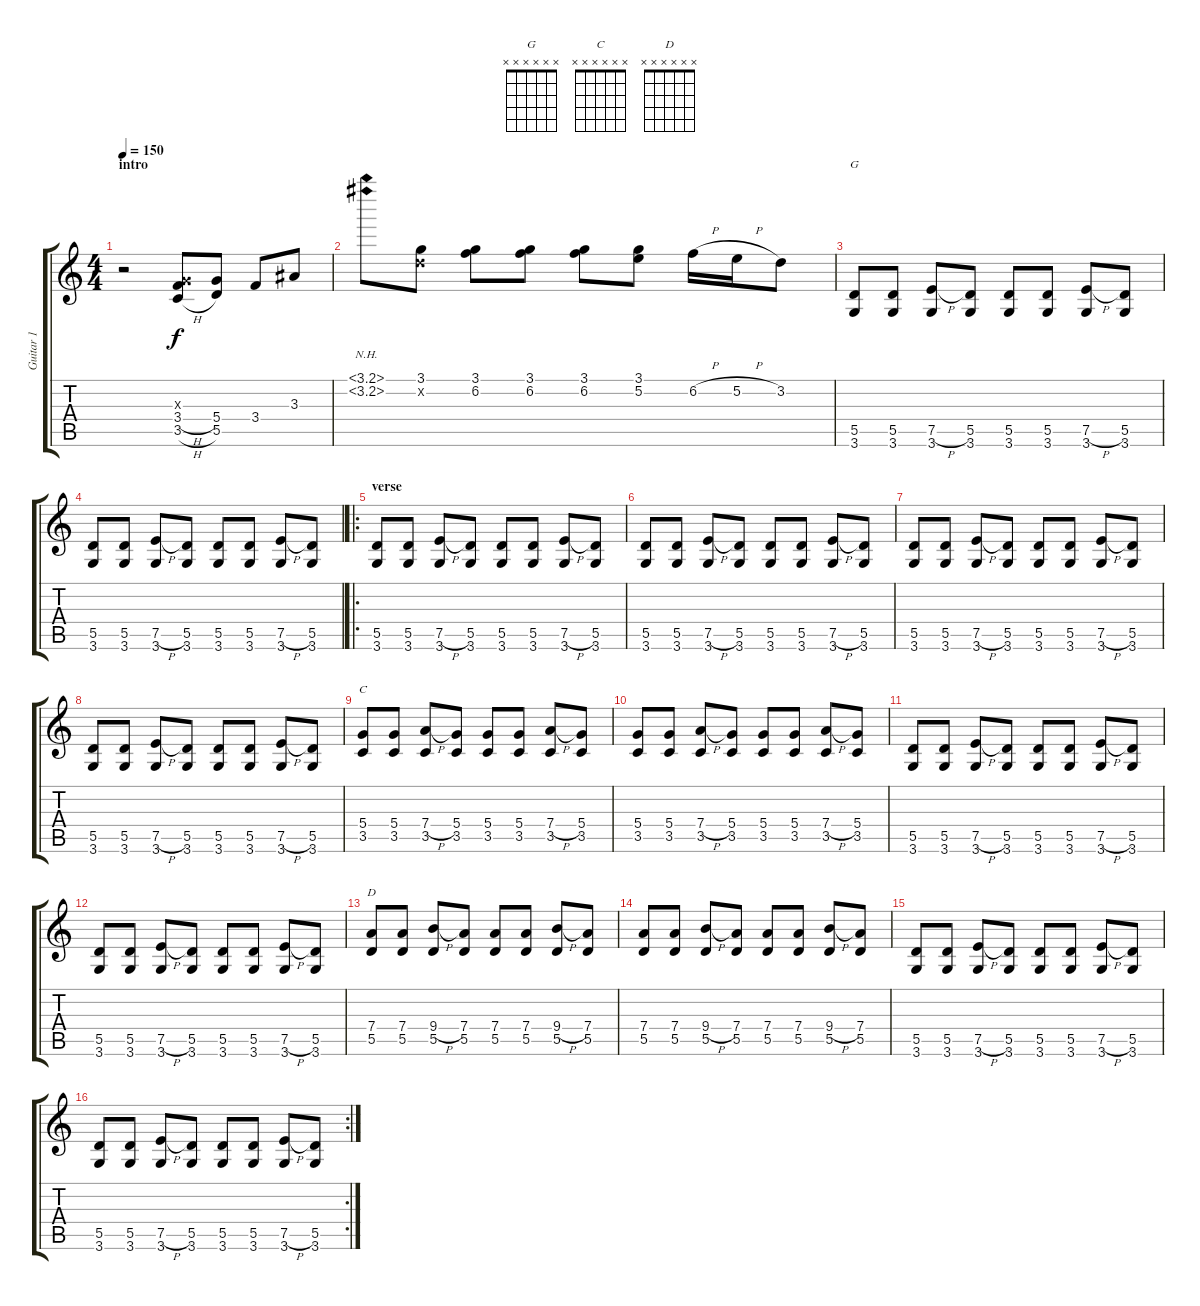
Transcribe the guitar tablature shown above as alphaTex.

\track ("Guitar 1" "Guitar 1") {instrument acousticguitarsteel}
\staff {score tabs}
\tuning (E4 B3 G3 D3 A2 E2) {hide}
\chord ("G" x x x x x x) {firstfret 0}
\chord ("C" x x x x x x) {firstfret 0}
\chord ("D" x x x x x x) {firstfret 0}
\ts (4 4)
\section ("" "intro")
\tempo 150
\clef g2
\ks c
r.2{dy f instrument acousticguitarsteel} (0.3{x} 3.4{h} 3.5{h}).8 (5.4 5.5).8 3.4.8 3.3.8 |
(3.1{nh} 3.2{nh}).8 (3.1 3.2{x}).8 (3.1 6.2).8 (3.1 6.2).8 (3.1 6.2).8 (3.1 5.2).8 6.2{h}.16 5.2{h}.16 3.2.8 |
(5.5 3.6).8{ch "G"} (5.5 3.6).8 (7.5{h} 3.6).8 (5.5 3.6).8 (5.5 3.6).8 (5.5 3.6).8 (7.5{h} 3.6).8 (5.5 3.6).8 |
(5.5 3.6).8 (5.5 3.6).8 (7.5{h} 3.6).8 (5.5 3.6).8 (5.5 3.6).8 (5.5 3.6).8 (7.5{h} 3.6).8 (5.5 3.6).8 |
\ro
\section ("" "verse")
(5.5 3.6).8 (5.5 3.6).8 (7.5{h} 3.6).8 (5.5 3.6).8 (5.5 3.6).8 (5.5 3.6).8 (7.5{h} 3.6).8 (5.5 3.6).8 |
(5.5 3.6).8 (5.5 3.6).8 (7.5{h} 3.6).8 (5.5 3.6).8 (5.5 3.6).8 (5.5 3.6).8 (7.5{h} 3.6).8 (5.5 3.6).8 |
(5.5 3.6).8 (5.5 3.6).8 (7.5{h} 3.6).8 (5.5 3.6).8 (5.5 3.6).8 (5.5 3.6).8 (7.5{h} 3.6).8 (5.5 3.6).8 |
(5.5 3.6).8 (5.5 3.6).8 (7.5{h} 3.6).8 (5.5 3.6).8 (5.5 3.6).8 (5.5 3.6).8 (7.5{h} 3.6).8 (5.5 3.6).8 |
(5.4 3.5).8{ch "C"} (5.4 3.5).8 (7.4{h} 3.5).8 (5.4 3.5).8 (5.4 3.5).8 (5.4 3.5).8 (7.4{h} 3.5).8 (5.4 3.5).8 |
(5.4 3.5).8 (5.4 3.5).8 (7.4{h} 3.5).8 (5.4 3.5).8 (5.4 3.5).8 (5.4 3.5).8 (7.4{h} 3.5).8 (5.4 3.5).8 |
(5.5 3.6).8 (5.5 3.6).8 (7.5{h} 3.6).8 (5.5 3.6).8 (5.5 3.6).8 (5.5 3.6).8 (7.5{h} 3.6).8 (5.5 3.6).8 |
(5.5 3.6).8 (5.5 3.6).8 (7.5{h} 3.6).8 (5.5 3.6).8 (5.5 3.6).8 (5.5 3.6).8 (7.5{h} 3.6).8 (5.5 3.6).8 |
(7.4 5.5).8{ch "D"} (7.4 5.5).8 (9.4{h} 5.5).8 (7.4 5.5).8 (7.4 5.5).8 (7.4 5.5).8 (9.4{h} 5.5).8 (7.4 5.5).8 |
(7.4 5.5).8 (7.4 5.5).8 (9.4{h} 5.5).8 (7.4 5.5).8 (7.4 5.5).8 (7.4 5.5).8 (9.4{h} 5.5).8 (7.4 5.5).8 |
(5.5 3.6).8 (5.5 3.6).8 (7.5{h} 3.6).8 (5.5 3.6).8 (5.5 3.6).8 (5.5 3.6).8 (7.5{h} 3.6).8 (5.5 3.6).8 |
\rc 2
(5.5 3.6).8 (5.5 3.6).8 (7.5{h} 3.6).8 (5.5 3.6).8 (5.5 3.6).8 (5.5 3.6).8 (7.5{h} 3.6).8 (5.5 3.6).8
